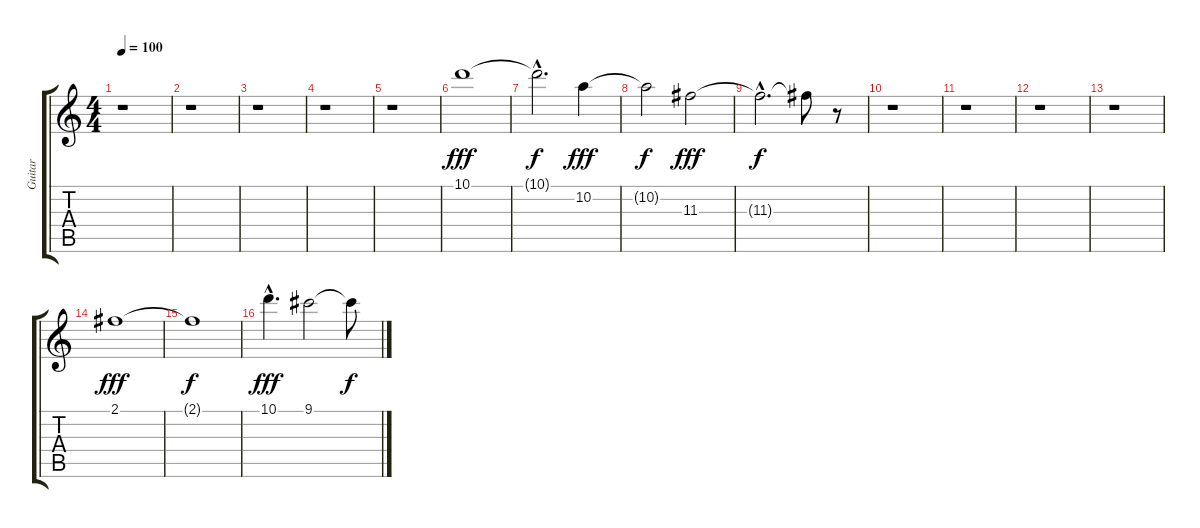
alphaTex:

\track ("Guitar" "Guitar") {instrument distortionguitar}
\staff {score tabs}
\tuning (E4 B3 G3 D3 A2 E2) {hide}
\ts (4 4)
\tempo 100
\clef g2
\ks c
r.1{dy f} |
r.1 |
r.1 |
r.1 |
r.1 |
10.1.1{dy fff volume 16 balance 8} |
10.1{hac t}.2{d dy f} 10.2.4{dy fff} |
10.2{t}.2{dy f} 11.3.2{dy fff} |
11.3{hac t}.2{d dy f} 11.3{t}.8 r.8 |
r.1 |
r.1 |
r.1 |
r.1 |
2.1.1{dy fff volume 16 balance 8} |
2.1{t}.1{dy f} |
10.1{hac}.4{d dy fff balance 8} 9.1.2 9.1{t}.8{dy f}
